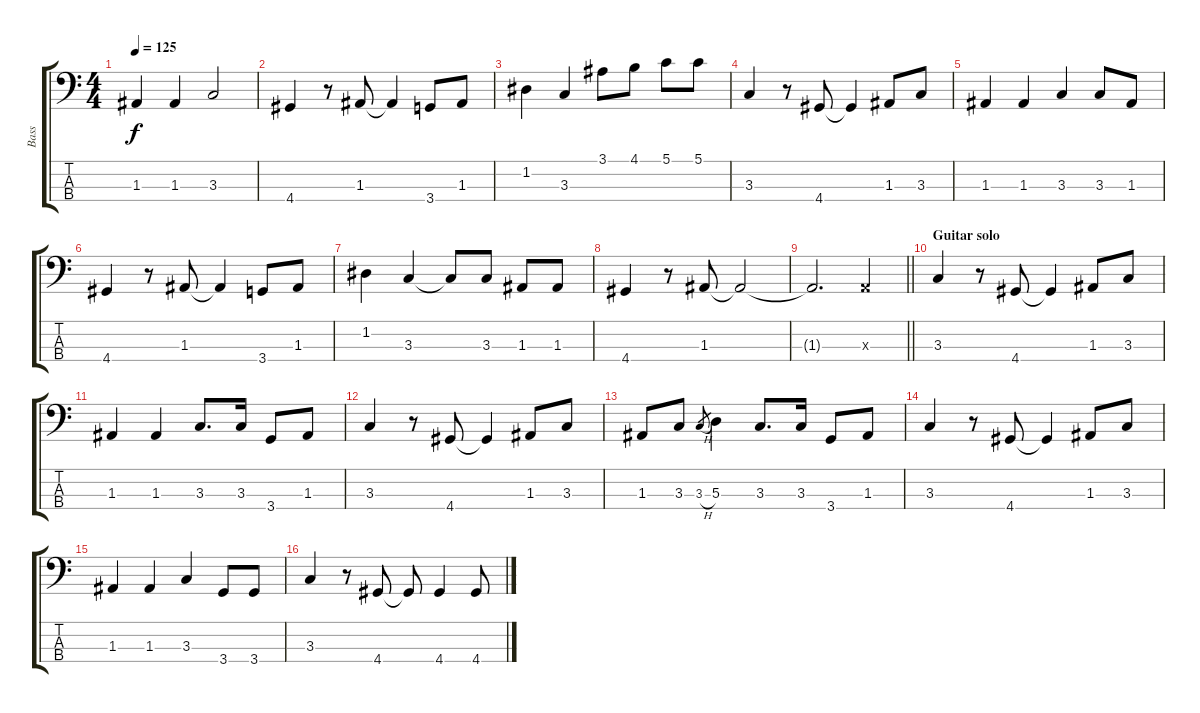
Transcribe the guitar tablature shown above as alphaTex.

\track ("Bass" "Bass") {instrument electricbassfinger}
\staff {score tabs}
\tuning (G2 D2 A1 E1) {hide}
\ts (4 4)
\tempo 125
\clef f4
\ks c
1.3.4{dy f} 1.3.4 3.3.2 |
4.4.4 r.8 1.3.8 1.3{t}.4 3.4.8 1.3.8 |
1.2.4 3.3.4 3.1.8 4.1.8 5.1.8 5.1.8 |
3.3.4 r.8 4.4.8 4.4{t}.4 1.3.8 3.3.8 |
1.3.4 1.3.4 3.3.4 3.3.8 1.3.8 |
4.4.4 r.8 1.3.8 1.3{t}.4 3.4.8 1.3.8 |
1.2.4 3.3.4 3.3{t}.8 3.3.8 1.3.8 1.3.8 |
4.4.4 r.8 1.3.8 1.3{t}.2 |
\barLineRight lightlight
1.3{t}.2{d} 0.3{x}.4 |
\section ("" "Guitar solo")
3.3.4 r.8 4.4.8 4.4{t}.4 1.3.8 3.3.8 |
1.3.4 1.3.4 3.3.8{d} 3.3.16 3.4.8 1.3.8 |
3.3.4 r.8 4.4.8 4.4{t}.4 1.3.8 3.3.8 |
1.3.8 3.3.8 3.3{h}.8{gr} 5.3.4 3.3.8{d} 3.3.16 3.4.8 1.3.8 |
3.3.4 r.8 4.4.8 4.4{t}.4 1.3.8 3.3.8 |
1.3.4 1.3.4 3.3.4 3.4.8 3.4.8 |
3.3.4 r.8 4.4.8 4.4{t}.8 4.4.4 4.4.8
